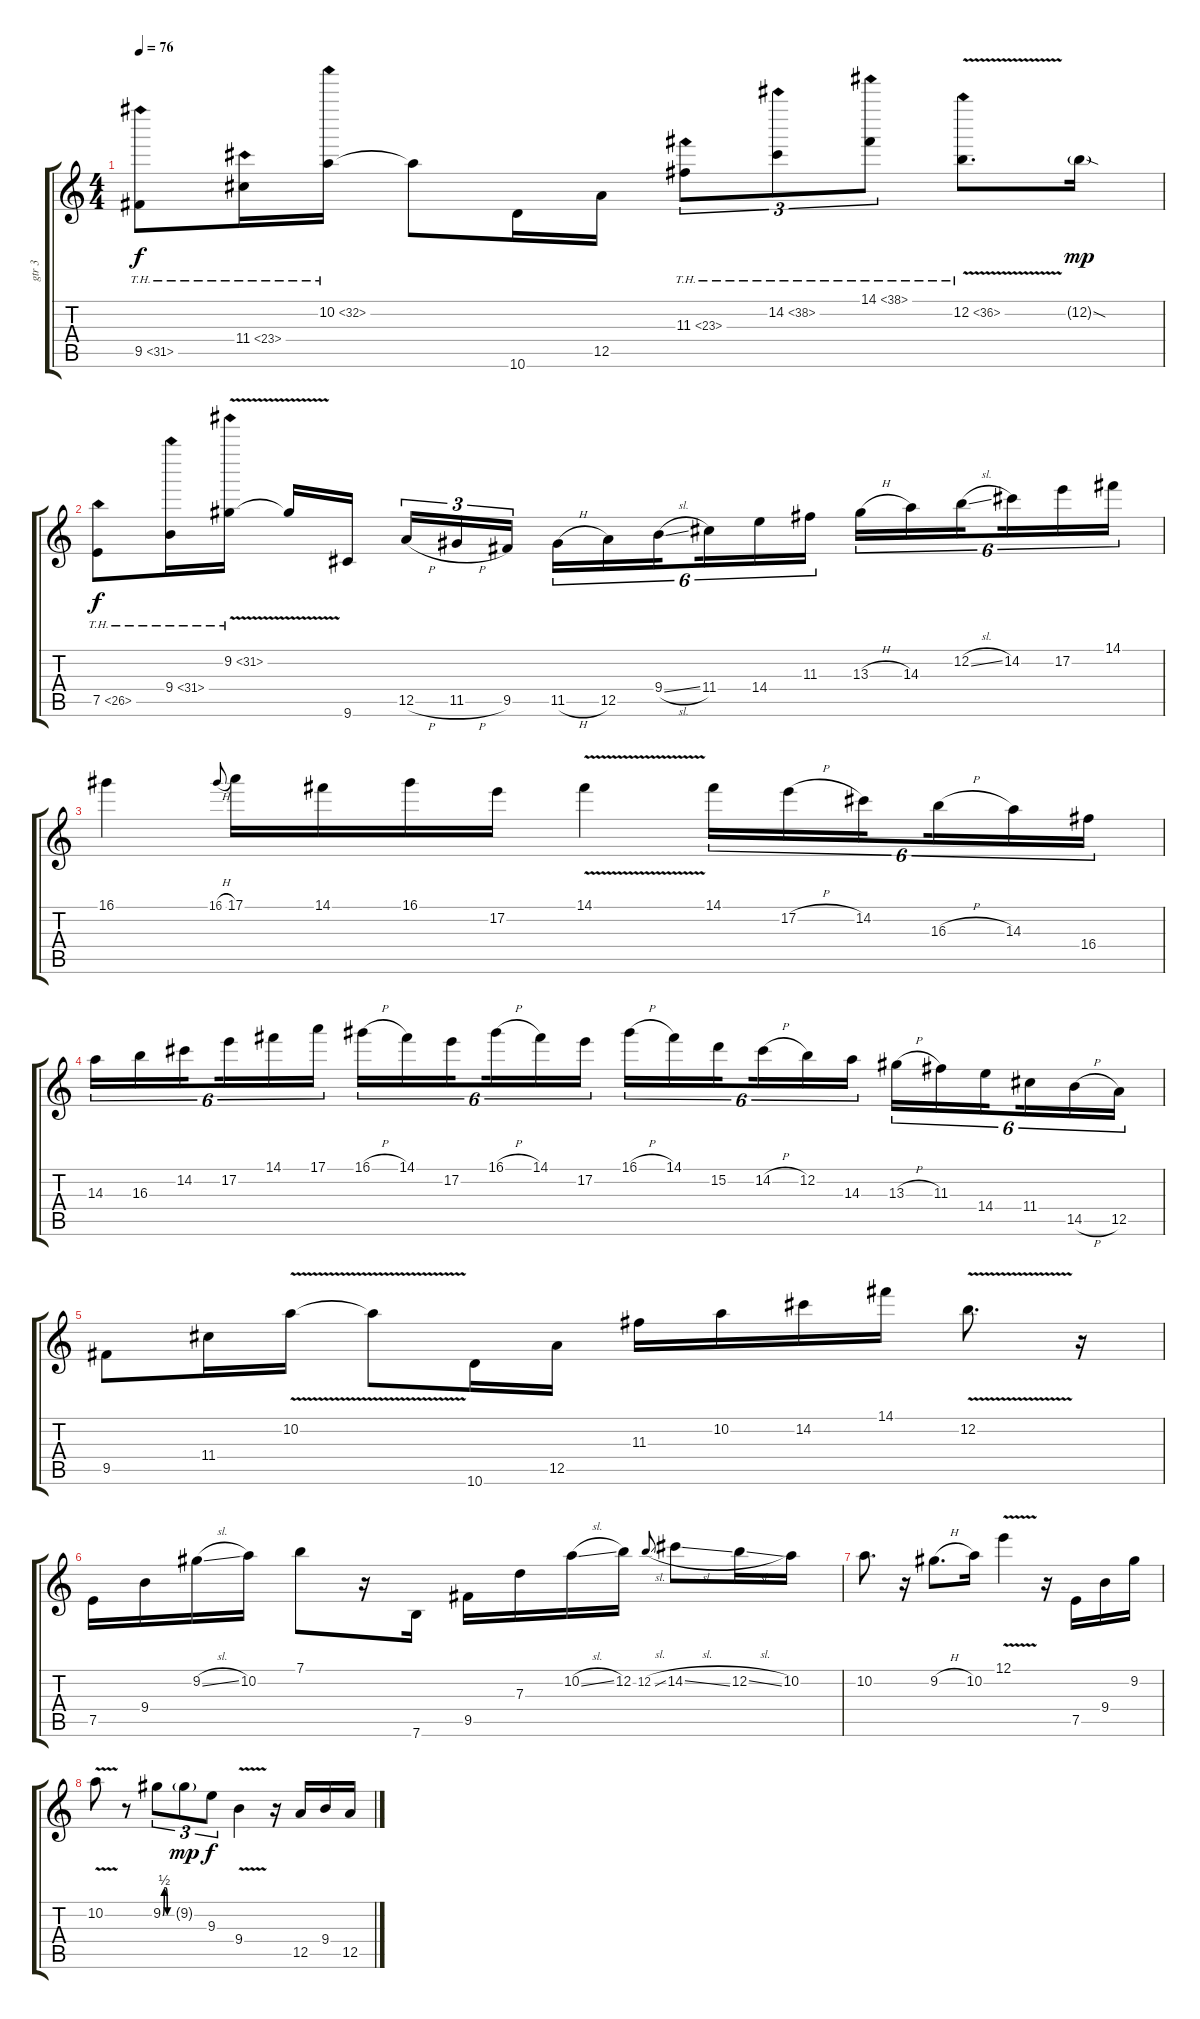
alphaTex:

\track ("gtr 3" "gtr 3") {instrument electricguitarclean}
\staff {score tabs}
\tuning (E4 B3 G3 D3 A2 E2) {hide}
\ts (4 4)
\tempo 76
\clef g2
\ks c
9.5{th 22}.8{dy f} 11.4{th 12}.16 10.2{th 22}.16 10.2{t}.8 10.6.16 12.5.16 11.3{th 12}.8{tu (3 2)} 14.2{th 24}.8{tu (3 2)} 14.1{th 24}.8{tu (3 2)} 12.2{th 24 v}.8{d} 12.2{sod g}.16{dy mp} |
7.5{th 19}.8{dy f} 9.4{th 22}.16 9.2{th 22 v}.16 9.2{t}.16 9.6.16{beam splitsecondary} 12.5{h}.16{tu (3 2)} 11.5{h}.16{tu (3 2) beam merge} 9.5.16{tu (3 2)} 11.5{h}.16{tu (6 4)} 12.5.16{tu (6 4)} 9.4{sl}.16{tu (6 4) beam splitsecondary} 11.4.16{tu (6 4)} 14.4.16{tu (6 4)} 11.3.16{tu (6 4)} 13.3{h}.16{tu (6 4)} 14.3.16{tu (6 4)} 12.2{sl}.16{tu (6 4) beam splitsecondary} 14.2.16{tu (6 4)} 17.2.16{tu (6 4)} 14.1.16{tu (6 4)} |
16.1.4 16.1{h}.8{gr onbeat} 17.1.16 14.1.16 16.1.16 17.2.16 14.1{v}.4 14.1.16{tu (6 4)} 17.2{h}.16{tu (6 4)} 14.2.16{tu (6 4) beam splitsecondary} 16.3{h}.16{tu (6 4)} 14.3.16{tu (6 4)} 16.4.16{tu (6 4)} |
14.3.16{tu (6 4)} 16.3.16{tu (6 4)} 14.2.16{tu (6 4) beam splitsecondary} 17.2.16{tu (6 4)} 14.1.16{tu (6 4)} 17.1.16{tu (6 4)} 16.1{h}.16{tu (6 4)} 14.1.16{tu (6 4)} 17.2.16{tu (6 4) beam splitsecondary} 16.1{h}.16{tu (6 4)} 14.1.16{tu (6 4)} 17.2.16{tu (6 4)} 16.1{h}.16{tu (6 4)} 14.1.16{tu (6 4)} 15.2.16{tu (6 4) beam splitsecondary} 14.2{h}.16{tu (6 4)} 12.2.16{tu (6 4)} 14.3.16{tu (6 4)} 13.3{h}.16{tu (6 4)} 11.3.16{tu (6 4)} 14.4.16{tu (6 4) beam splitsecondary} 11.4.16{tu (6 4)} 14.5{h}.16{tu (6 4)} 12.5.16{tu (6 4)} |
9.5.8 11.4.16 10.2{v}.16 10.2{t}.8 10.6.16 12.5.16 11.3.16 10.2.16 14.2.16 14.1.16 12.2{v}.8{d} r.16 |
7.5.16 9.4.16 9.2{sl}.16 10.2.16 7.1.8 r.16 7.6.16{beam split} 9.5.16{beam merge} 7.3.16 10.2{sl}.16 12.2.16 12.2{sl}.8{gr onbeat} 14.2{sl}.8 12.2{sl}.16 10.2.16 |
10.2.8{d} r.16 9.2{h}.8{d beam merge} 10.2.16 12.1{v}.4 r.16 7.5.16 9.4.16 9.2.16 |
10.2{v}.8 r.8 9.2{be (custom 0 0 10 2 20 2 30 0 60 0)}.8{tu (3 2)} 9.2{g}.8{tu (3 2) dy mp beam merge} 9.3.8{tu (3 2) dy f} 9.4{v}.4 r.16 12.5.16 9.4.16 12.5.16
